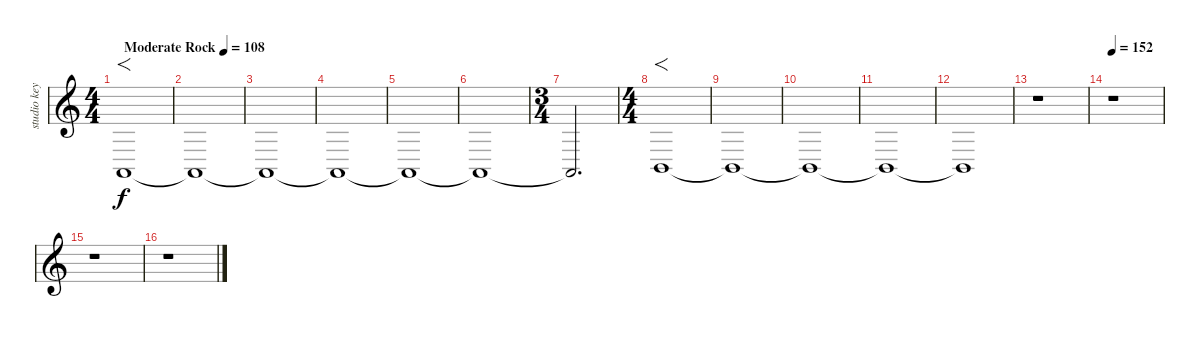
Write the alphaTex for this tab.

\track ("studio keyboards" "studio key") {instrument pad2warm}
\staff {score}
\tuning (E4 B3 G3 D3 A2 E2) {hide}
\ts (4 4)
\tempo (108 "Moderate Rock")
\clef g2
\ks c
0.5.1{f dy f instrument pad2warm} |
0.5{t}.1 |
0.5{t}.1 |
0.5{t}.1 |
0.5{t}.1 |
0.5{t}.1 |
\ts (3 4)
0.5{t}.2{d} |
\ts (4 4)
2.5.1{f} |
2.5{t}.1 |
2.5{t}.1 |
2.5{t}.1 |
2.5{t}.1{volume 0} |
r.1 |
\tempo 152
r.1 |
r.1 |
r.1
